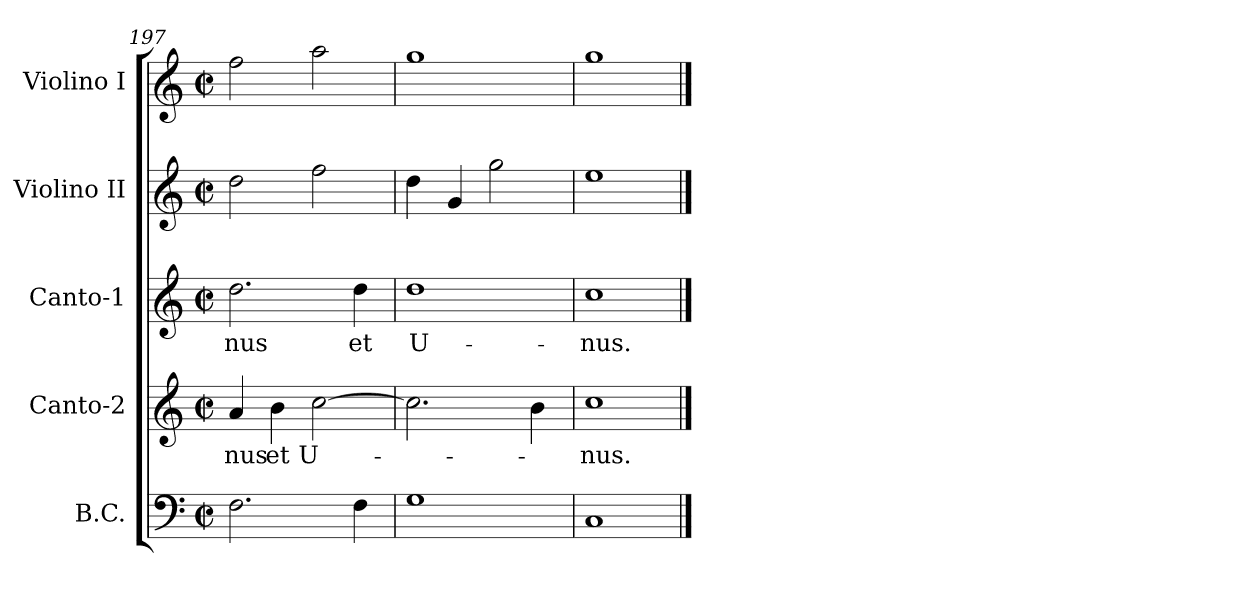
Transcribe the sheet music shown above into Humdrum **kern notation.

**kern	**kern	**text	**kern	**text	**kern	**kern
*part5	*part4	*part4	*part3	*part3	*part2	*part1
*staff5	*staff4	*staff4	*staff3	*staff3	*staff2	*staff1
*I"B.C.	*I"Canto-2	*	*I"Canto-1	*	*I"Violino II	*I"Violino I
*I'BC	*I'C2	*	*I'C1	*	*I'Vln. II	*I'Vln. I
*clefF4	*clefG2	*	*clefG2	*	*clefG2	*clefG2
*k[]	*k[]	*	*k[]	*	*k[]	*k[]
*C:	*C:	*	*C:	*	*C:	*C:
*M2/2	*M2/2	*	*M2/2	*	*M2/2	*M2/2
*met(c|)	*met(c|)	*	*met(c|)	*	*met(c|)	*met(c|)
=197	=197	=197	=197	=197	=197	=197
!	!	!LO:LY:b	!	!LO:LY:b	!	!
2.F\	4a/	-nus	2.dd\	-nus	2dd\	2ff\
!	!	!LO:LY:b	!	!	!	!
.	4b\	et	.	.	.	.
!	!	!LO:LY:b	!	!	!	!
.	[2cc\	U-	.	.	2ff\	2aa\
!	!	!	!	!LO:LY:b	!	!
4F\	.	.	4dd\	et	.	.
=198	=198	=198	=198	=198	=198	=198
!	!	!	!	!LO:LY:b	!	!
1G	2.cc\]	.	1dd	U-	4dd\	1gg
.	.	.	.	.	4g/	.
.	.	.	.	.	2gg\	.
.	4b\	.	.	.	.	.
=199	=199	=199	=199	=199	=199	=199
!	!	!LO:LY:b	!	!LO:LY:b	!	!
1C	1cc	-nus.	1cc	-nus.	1ee	1gg
==	==	==	==	==	==	==
*-	*-	*-	*-	*-	*-	*-
